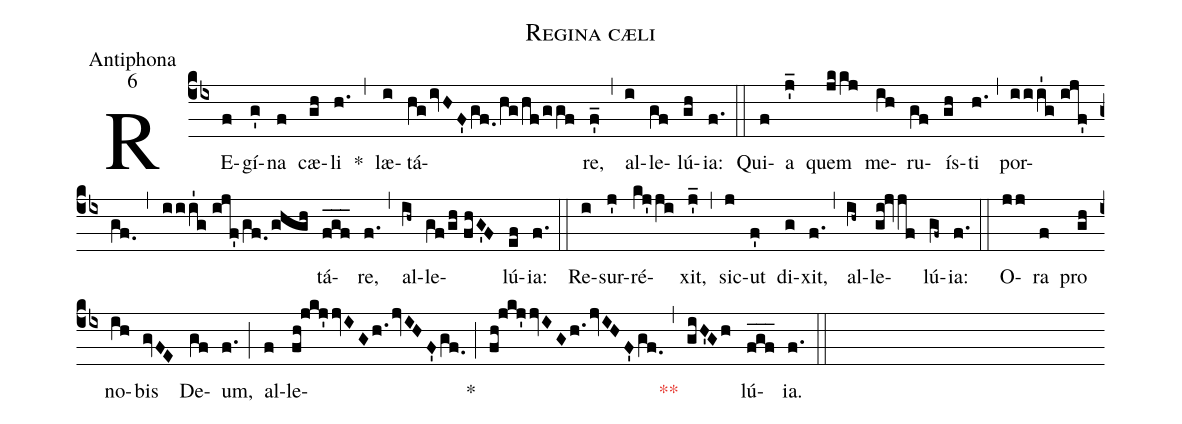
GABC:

name: Regina cæli;
office-part: Antiphona;
mode: 6;
%%
(cb4) RE(f)gí(g')na(f) cæ(gh)li(h.) *(,) læ(i)tá(hg/ivHF'/gf.0/hg/hf/ggf)re,(f'_) (,) al(i)le(gf)lú(gh)ia:(f.) (::)
Qui(f)a(j'_) quem(jkkj) me(ih)ru(gf)ís(gh)ti(h.) (,) por(iii'1g//ijf'/gf.0,iii'1g//ijf'/gf.0/ghgh)tá(f_g_f_)re,(f.) (,) al(ih~)le(gf/gh//fhG'F)lú(ef)ia:(f.) (::)
Re(i)sur(j')ré(kj'ji)xit,(j'_) (,) sic(j)ut(f') di(g)xit,(f.) (,) al(ih~)le(gi!jvjf)lú(gf~)ia:(f.) (::)
O(jj)ra(f) pro(gh) no(ih)bis(gvFE) De(gf)um,(f.) (;) al(f)le(fh!jkj'jvIG/h./jvIHF'/gf.0)~~~~~*(;)(fh!jkj'jvIGh./jvIHF'gf.0)~~~~~<c>**</c>(,)(giH'Gh)lú(f_g_f_)ia.(f.) (::)
